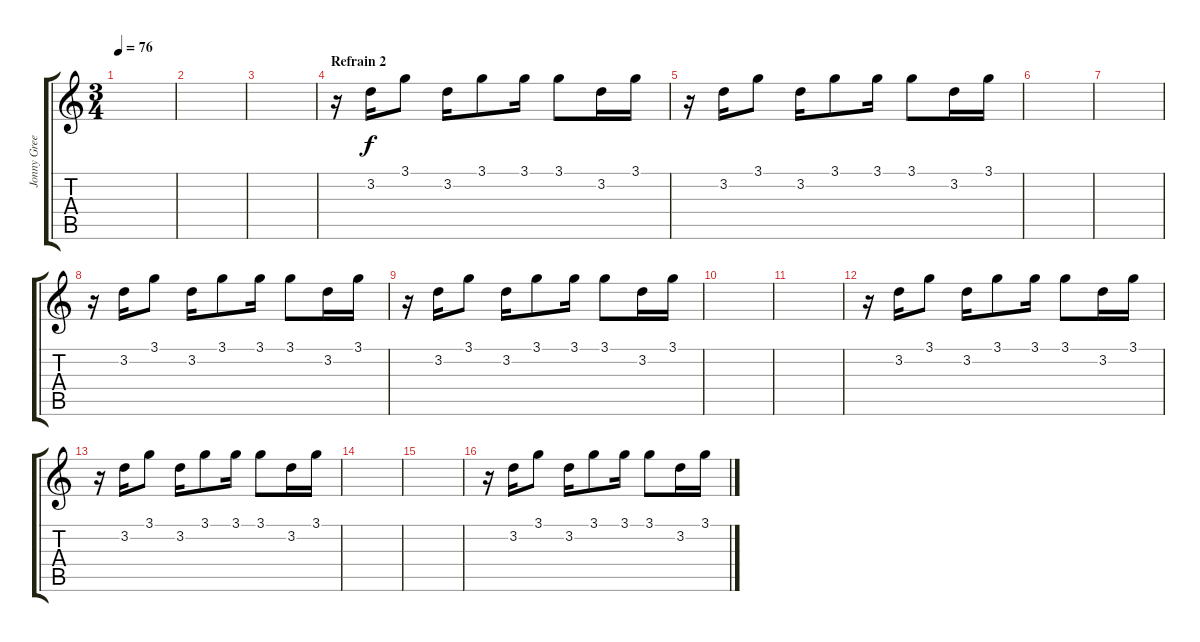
\track ("Jonny Greenwod (left)" "Jonny Gree") {instrument distortionguitar}
\staff {score tabs}
\tuning (E4 B3 G3 D3 A2 E2) {hide}
\ts (3 4)
\tempo 76
\clef g2
\ks c
|
|
|
\section ("" "Refrain 2")
r.16 3.2.16 3.1.8 3.2.16 3.1.8 3.1.16 3.1.8 3.2.16 3.1.16 |
r.16 3.2.16 3.1.8 3.2.16 3.1.8 3.1.16 3.1.8 3.2.16 3.1.16 |
|
|
r.16 3.2.16 3.1.8 3.2.16 3.1.8 3.1.16 3.1.8 3.2.16 3.1.16 |
r.16 3.2.16 3.1.8 3.2.16 3.1.8 3.1.16 3.1.8 3.2.16 3.1.16 |
|
|
r.16 3.2.16 3.1.8 3.2.16 3.1.8 3.1.16 3.1.8 3.2.16 3.1.16 |
r.16 3.2.16 3.1.8 3.2.16 3.1.8 3.1.16 3.1.8 3.2.16 3.1.16 |
|
|
r.16 3.2.16 3.1.8 3.2.16 3.1.8 3.1.16 3.1.8 3.2.16 3.1.16
